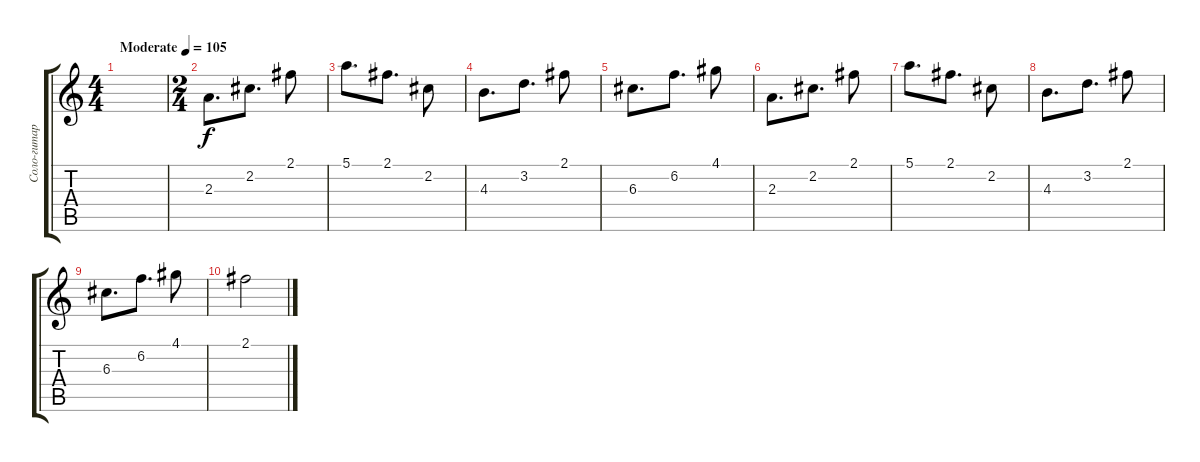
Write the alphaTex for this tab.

\track ("Соло-гитара 1" "Соло-гитар") {instrument distortionguitar}
\staff {score tabs}
\tuning (E4 B3 G3 D3 A2 E2) {hide}
\ts (4 4)
\tempo (105 "Moderate")
\clef g2
\ks c
|
\ts (2 4)
2.3.8{d} 2.2.8{d} 2.1.8 |
5.1.8{d} 2.1.8{d} 2.2.8 |
4.3.8{d} 3.2.8{d} 2.1.8 |
6.3.8{d} 6.2.8{d} 4.1.8 |
2.3.8{d} 2.2.8{d} 2.1.8 |
5.1.8{d} 2.1.8{d} 2.2.8 |
4.3.8{d} 3.2.8{d} 2.1.8 |
6.3.8{d} 6.2.8{d} 4.1.8 |
2.1.2
